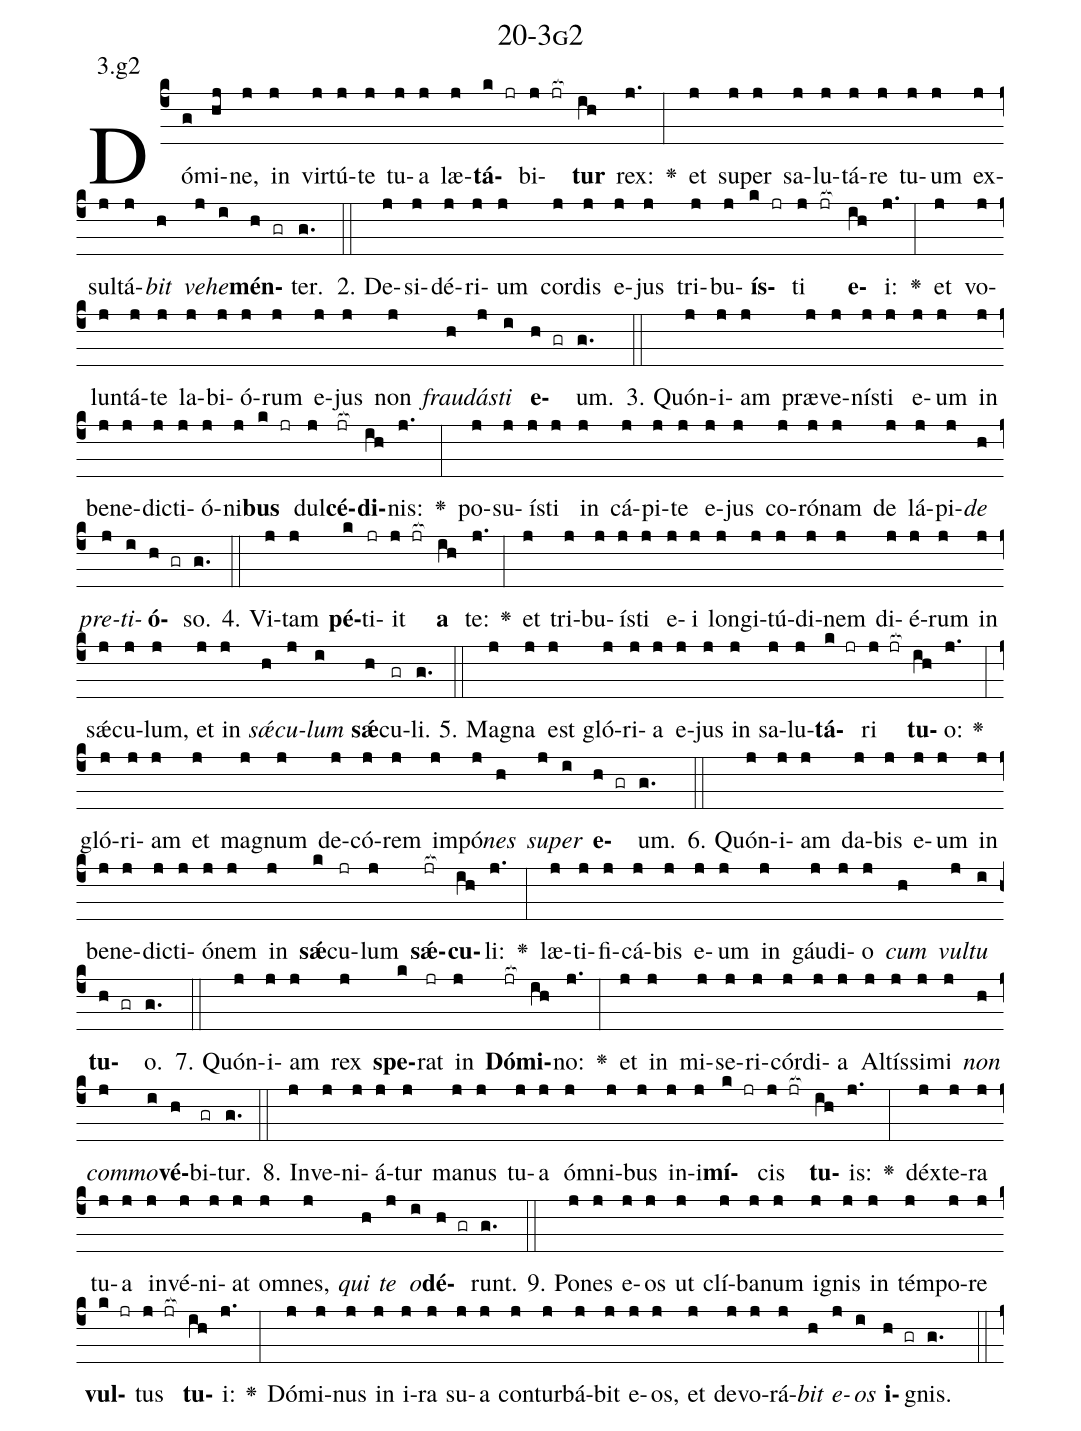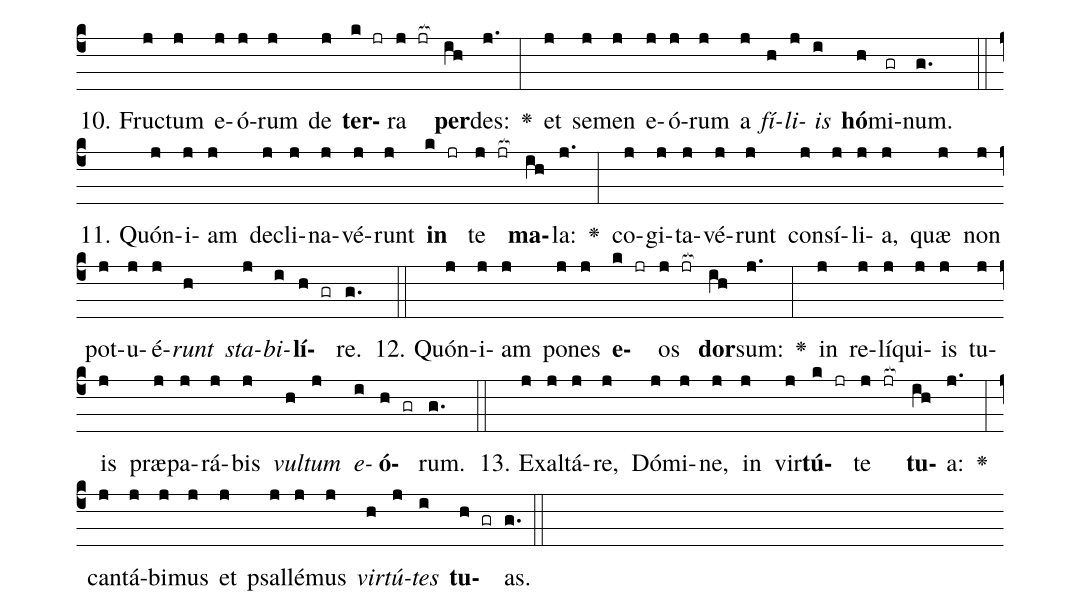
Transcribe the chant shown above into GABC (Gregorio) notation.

name: 20-3g2;
annotation: 3.g2;
%%
(c4)Dó(g)mi(hj)ne,(j) in(j) vir(j)tú(j)te(j) tu(j)a(j) læ(j)<b>tá</b>(k jr)bi(j jr[ocb:1{])<b>tur</b>(ih[ocb:0}]) rex:(j.) <v>\greheightstar</v>(:) et(j) su(j)per(j) sa(j)lu(j)tá(j)re(j) tu(j)um(j) ex(j)sul(j)tá(j)<i>bit</i>(h) <i>ve</i>(j)<i>he</i>(i)<b>mén</b>(h gr)ter.(g.) (::)
2. De(j)si(j)dé(j)ri(j)um(j) cor(j)dis(j) e(j)jus(j) tri(j)bu(j)<b>ís</b>(k jr)ti(j jr[ocb:1{]) <b>e</b>(ih[ocb:0}])i:(j.) <v>\greheightstar</v>(:) et(j) vo(j)lun(j)tá(j)te(j) la(j)bi(j)ó(j)rum(j) e(j)jus(j) non(j) <i>frau</i>(h)<i>dás</i>(j)<i>ti</i>(i) <b>e</b>(h gr)um.(g.) (::)
3. Quón(j)i(j)am(j) præ(j)ve(j)nís(j)ti(j) e(j)um(j) in(j) be(j)ne(j)dic(j)ti(j)ó(j)ni(j)<b>bus</b>(k jr) dul(j)<b>cé</b>(jr[ocb:1{])<b>di</b>(ih[ocb:0}])nis:(j.) <v>\greheightstar</v>(:) po(j)su(j)ís(j)ti(j) in(j) cá(j)pi(j)te(j) e(j)jus(j) co(j)ró(j)nam(j) de(j) lá(j)pi(j)<i>de</i>(h) <i>pre</i>(j)<i>ti</i>(i)<b>ó</b>(h gr)so.(g.) (::)
4. Vi(j)tam(j) <b>pé</b>(k)ti(jr)it(j jr[ocb:1{]) <b>a</b>(ih[ocb:0}]) te:(j.) <v>\greheightstar</v>(:) et(j) tri(j)bu(j)ís(j)ti(j) e(j)i(j) lon(j)gi(j)tú(j)di(j)nem(j) di(j)é(j)rum(j) in(j) sǽ(j)cu(j)lum,(j) et(j) in(j) <i>sǽ</i>(h)<i>cu</i>(j)<i>lum</i>(i) <b>sǽ</b>(h)cu(gr)li.(g.) (::)
5. Ma(j)gna(j) est(j) gló(j)ri(j)a(j) e(j)jus(j) in(j) sa(j)lu(j)<b>tá</b>(k jr)ri(j jr[ocb:1{]) <b>tu</b>(ih[ocb:0}])o:(j.) <v>\greheightstar</v>(:) gló(j)ri(j)am(j) et(j) ma(j)gnum(j) de(j)có(j)rem(j) im(j)pó(j)<i>nes</i>(h) <i>su</i>(j)<i>per</i>(i) <b>e</b>(h gr)um.(g.) (::)
6. Quón(j)i(j)am(j) da(j)bis(j) e(j)um(j) in(j) be(j)ne(j)dic(j)ti(j)ó(j)nem(j) in(j) <b>sǽ</b>(k)cu(jr)lum(j) <b>sǽ</b>(jr[ocb:1{])<b>cu</b>(ih[ocb:0}])li:(j.) <v>\greheightstar</v>(:) læ(j)ti(j)fi(j)cá(j)bis(j) e(j)um(j) in(j) gáu(j)di(j)o(j) <i>cum</i>(h) <i>vul</i>(j)<i>tu</i>(i) <b>tu</b>(h gr)o.(g.) (::)
7. Quón(j)i(j)am(j) rex(j) <b>spe</b>(k)rat(jr) in(j) <b>Dó</b>(jr[ocb:1{])<b>mi</b>(ih[ocb:0}])no:(j.) <v>\greheightstar</v>(:) et(j) in(j) mi(j)se(j)ri(j)cór(j)di(j)a(j) Al(j)tís(j)si(j)mi(j) <i>non</i>(h) <i>com</i>(j)<i>mo</i>(i)<b>vé</b>(h)bi(gr)tur.(g.) (::)
8. In(j)ve(j)ni(j)á(j)tur(j) ma(j)nus(j) tu(j)a(j) óm(j)ni(j)bus(j) in(j)i(j)<b>mí</b>(k jr)cis(j jr[ocb:1{]) <b>tu</b>(ih[ocb:0}])is:(j.) <v>\greheightstar</v>(:) déx(j)te(j)ra(j) tu(j)a(j) in(j)vé(j)ni(j)at(j) om(j)nes,(j) <i>qui</i>(h) <i>te</i>(j) <i>o</i>(i)<b>dé</b>(h gr)runt.(g.) (::)
9. Po(j)nes(j) e(j)os(j) ut(j) clí(j)ba(j)num(j) i(j)gnis(j) in(j) tém(j)po(j)re(j) <b>vul</b>(k jr)tus(j jr[ocb:1{]) <b>tu</b>(ih[ocb:0}])i:(j.) <v>\greheightstar</v>(:) Dó(j)mi(j)nus(j) in(j) i(j)ra(j) su(j)a(j) con(j)tur(j)bá(j)bit(j) e(j)os,(j) et(j) de(j)vo(j)rá(j)<i>bit</i>(h) <i>e</i>(j)<i>os</i>(i) <b>i</b>(h gr)gnis.(g.) (::)
10. Fruc(j)tum(j) e(j)ó(j)rum(j) de(j) <b>ter</b>(k jr)ra(j jr[ocb:1{]) <b>per</b>(ih[ocb:0}])des:(j.) <v>\greheightstar</v>(:) et(j) se(j)men(j) e(j)ó(j)rum(j) a(j) <i>fí</i>(h)<i>li</i>(j)<i>is</i>(i) <b>hó</b>(h)mi(gr)num.(g.) (::)
11. Quón(j)i(j)am(j) de(j)cli(j)na(j)vé(j)runt(j) <b>in</b>(k jr) te(j jr[ocb:1{]) <b>ma</b>(ih[ocb:0}])la:(j.) <v>\greheightstar</v>(:) co(j)gi(j)ta(j)vé(j)runt(j) con(j)sí(j)li(j)a,(j) quæ(j) non(j) pot(j)u(j)é(j)<i>runt</i>(h) <i>sta</i>(j)<i>bi</i>(i)<b>lí</b>(h gr)re.(g.) (::)
12. Quón(j)i(j)am(j) po(j)nes(j) <b>e</b>(k jr)os(j jr[ocb:1{]) <b>dor</b>(ih[ocb:0}])sum:(j.) <v>\greheightstar</v>(:) in(j) re(j)lí(j)qui(j)is(j) tu(j)is(j) præ(j)pa(j)rá(j)bis(j) <i>vul</i>(h)<i>tum</i>(j) <i>e</i>(i)<b>ó</b>(h gr)rum.(g.) (::)
13. Ex(j)al(j)tá(j)re,(j) Dó(j)mi(j)ne,(j) in(j) vir(j)<b>tú</b>(k jr)te(j jr[ocb:1{]) <b>tu</b>(ih[ocb:0}])a:(j.) <v>\greheightstar</v>(:) can(j)tá(j)bi(j)mus(j) et(j) psal(j)lé(j)mus(j) <i>vir</i>(h)<i>tú</i>(j)<i>tes</i>(i) <b>tu</b>(h gr)as.(g.) (::)
